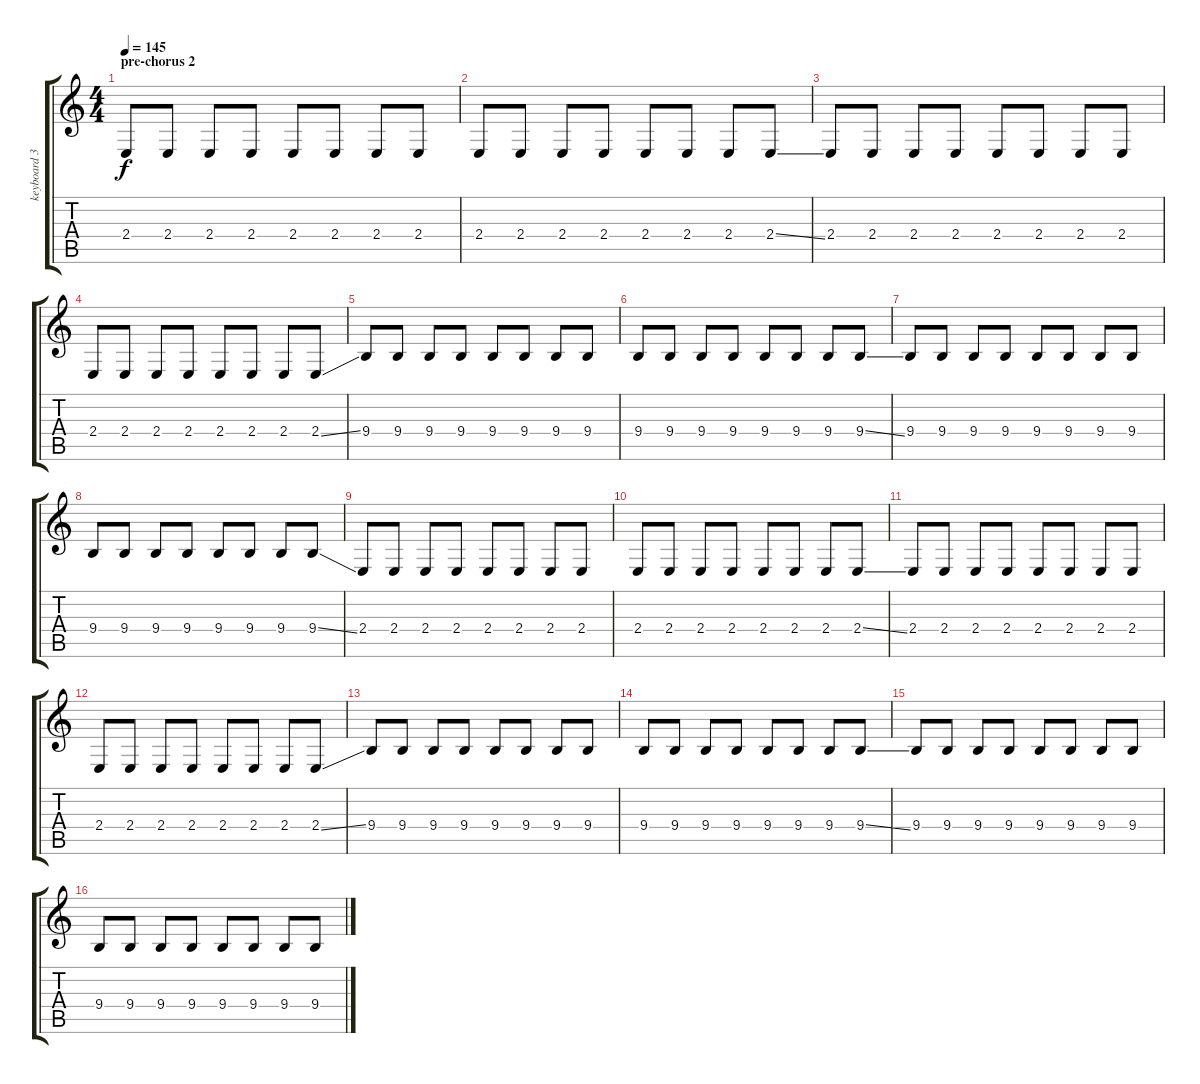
\track ("keyboard 3" "keyboard 3") {instrument pad3polysynth}
\staff {score tabs}
\tuning (E4 B3 G3 D3 A2 E2) {hide}
\ts (4 4)
\section ("" "pre-chorus 2")
\tempo 145
\clef g2
\ks c
2.4.8{dy f} 2.4.8 2.4.8 2.4.8 2.4.8 2.4.8 2.4.8 2.4.8 |
2.4.8 2.4.8 2.4.8 2.4.8 2.4.8 2.4.8 2.4.8 2.4{ss}.8 |
2.4.8 2.4.8 2.4.8 2.4.8 2.4.8 2.4.8 2.4.8 2.4.8 |
2.4.8 2.4.8 2.4.8 2.4.8 2.4.8 2.4.8 2.4.8 2.4{ss}.8 |
9.4.8 9.4.8 9.4.8 9.4.8 9.4.8 9.4.8 9.4.8 9.4.8 |
9.4.8 9.4.8 9.4.8 9.4.8 9.4.8 9.4.8 9.4.8 9.4{ss}.8 |
9.4.8 9.4.8 9.4.8 9.4.8 9.4.8 9.4.8 9.4.8 9.4.8 |
9.4.8 9.4.8 9.4.8 9.4.8 9.4.8 9.4.8 9.4.8 9.4{ss}.8 |
2.4.8 2.4.8 2.4.8 2.4.8 2.4.8 2.4.8 2.4.8 2.4.8 |
2.4.8 2.4.8 2.4.8 2.4.8 2.4.8 2.4.8 2.4.8 2.4{ss}.8 |
2.4.8 2.4.8 2.4.8 2.4.8 2.4.8 2.4.8 2.4.8 2.4.8 |
2.4.8 2.4.8 2.4.8 2.4.8 2.4.8 2.4.8 2.4.8 2.4{ss}.8 |
9.4.8 9.4.8 9.4.8 9.4.8 9.4.8 9.4.8 9.4.8 9.4.8 |
9.4.8 9.4.8 9.4.8 9.4.8 9.4.8 9.4.8 9.4.8 9.4{ss}.8 |
9.4.8 9.4.8 9.4.8 9.4.8 9.4.8 9.4.8 9.4.8 9.4.8 |
9.4.8 9.4.8 9.4.8 9.4.8 9.4.8 9.4.8 9.4.8 9.4{ss}.8
